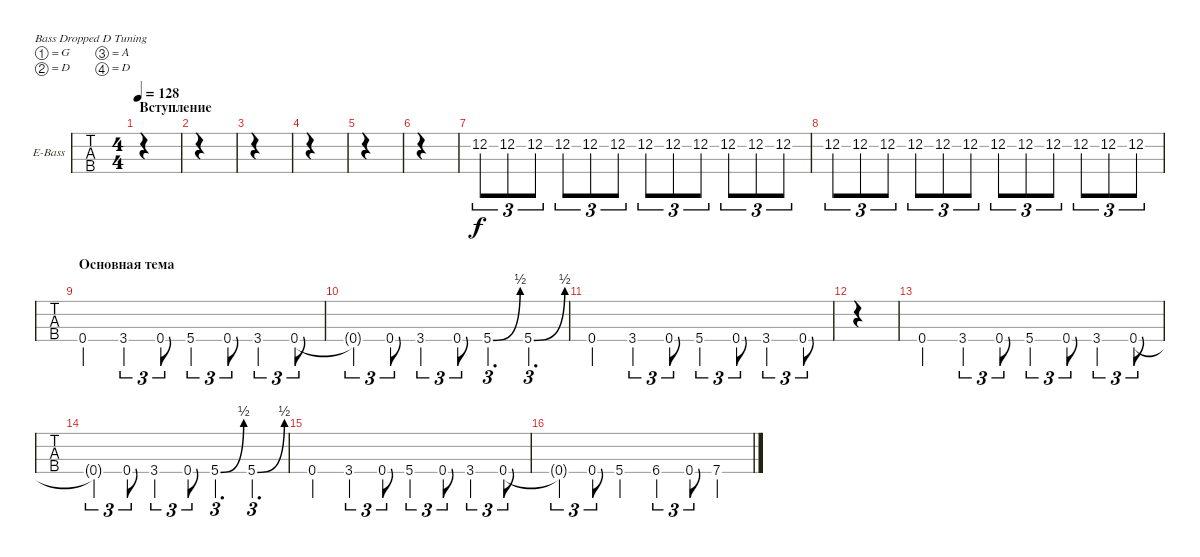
\defaultSystemsLayout 4
\bracketExtendMode groupsimilarinstruments
\firstSystemTrackNameOrientation horizontal
\otherSystemsTrackNameOrientation horizontal
\track ("Electric Bass" "E-Bass") {instrument electricbassfinger}
\staff {tabs}
\tuning (G2 D2 A1 D1)
\ts (4 4)
\section ("" "Вступление")
\tempo 128
\clef f4
\ks c
|
|
|
|
|
|
12.2.8{tu (3 2)} 12.2.8{tu (3 2)} 12.2.8{tu (3 2)} 12.2.8{tu (3 2)} 12.2.8{tu (3 2)} 12.2.8{tu (3 2)} 12.2.8{tu (3 2)} 12.2.8{tu (3 2)} 12.2.8{tu (3 2)} 12.2.8{tu (3 2)} 12.2.8{tu (3 2)} 12.2.8{tu (3 2)} |
12.2.8{tu (3 2)} 12.2.8{tu (3 2)} 12.2.8{tu (3 2)} 12.2.8{tu (3 2)} 12.2.8{tu (3 2)} 12.2.8{tu (3 2)} 12.2.8{tu (3 2)} 12.2.8{tu (3 2)} 12.2.8{tu (3 2)} 12.2.8{tu (3 2)} 12.2.8{tu (3 2)} 12.2.8{tu (3 2)} |
\section ("" "Основная тема")
0.4.4 3.4.4{tu (3 2)} 0.4.8{tu (3 2)} 5.4.4{tu (3 2)} 0.4.8{tu (3 2)} 3.4.4{tu (3 2)} 0.4.8{tu (3 2)} |
0.4{t}.4{tu (3 2)} 0.4.8{tu (3 2)} 3.4.4{tu (3 2)} 0.4.8{tu (3 2)} 5.4{be (bend 0 0 14.399999999999999 2)}.4{d tu (3 2)} 5.4{be (bend 0 0 26.4 2)}.4{d tu (3 2)} |
0.4.4 3.4.4{tu (3 2)} 0.4.8{tu (3 2)} 5.4.4{tu (3 2)} 0.4.8{tu (3 2)} 3.4.4{tu (3 2)} 0.4.8{tu (3 2)} |
|
0.4.4 3.4.4{tu (3 2)} 0.4.8{tu (3 2)} 5.4.4{tu (3 2)} 0.4.8{tu (3 2)} 3.4.4{tu (3 2)} 0.4.8{tu (3 2)} |
0.4{t}.4{tu (3 2)} 0.4.8{tu (3 2)} 3.4.4{tu (3 2)} 0.4.8{tu (3 2)} 5.4{be (bend 0 0 14.399999999999999 2)}.4{d tu (3 2)} 5.4{be (bend 0 0 26.4 2)}.4{d tu (3 2)} |
0.4.4 3.4.4{tu (3 2)} 0.4.8{tu (3 2)} 5.4.4{tu (3 2)} 0.4.8{tu (3 2)} 3.4.4{tu (3 2)} 0.4.8{tu (3 2)} |
0.4{t}.4{tu (3 2)} 0.4.8{tu (3 2)} 5.4.4 6.4.4{tu (3 2)} 0.4.8{tu (3 2)} 7.4.4
